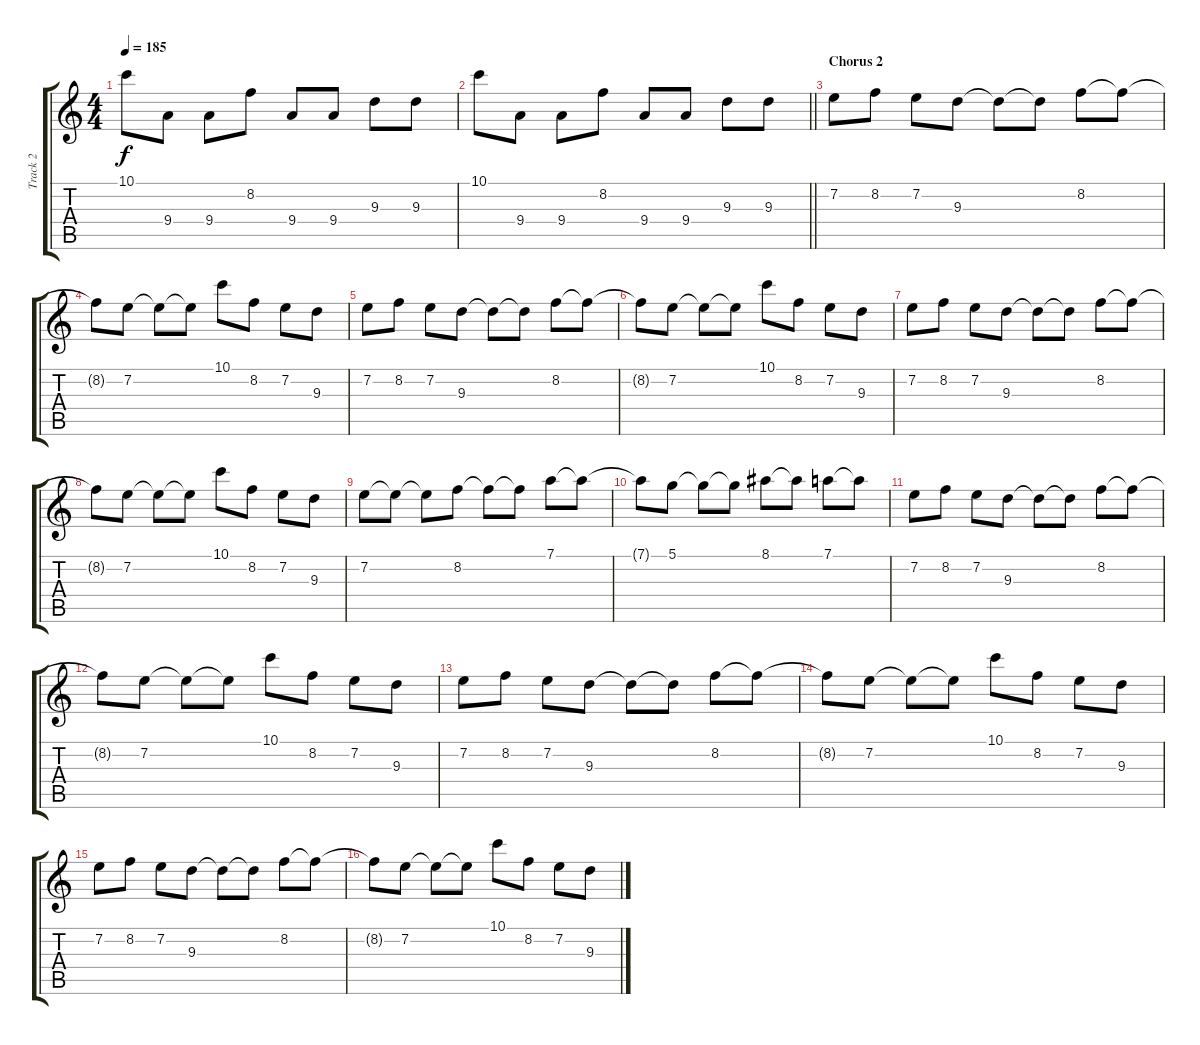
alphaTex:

\track ("Track 2" "Track 2") {instrument distortionguitar}
\staff {score tabs}
\tuning (D4 A3 F3 C3 G2 C2) {hide}
\ts (4 4)
\tempo 185
\clef g2
\ks c
10.1.8{dy f} 9.4.8 9.4.8 8.2.8 9.4.8 9.4.8 9.3.8 9.3.8 |
\barLineRight lightlight
10.1.8 9.4.8 9.4.8 8.2.8 9.4.8 9.4.8 9.3.8 9.3.8 |
\section ("" "Chorus 2")
7.2.8 8.2.8 7.2.8 9.3.8 9.3{t}.8 9.3{t}.8 8.2.8 8.2{t}.8 |
8.2{t}.8 7.2.8 7.2{t}.8 7.2{t}.8 10.1.8 8.2.8 7.2.8 9.3.8 |
7.2.8 8.2.8 7.2.8 9.3.8 9.3{t}.8 9.3{t}.8 8.2.8 8.2{t}.8 |
8.2{t}.8 7.2.8 7.2{t}.8 7.2{t}.8 10.1.8 8.2.8 7.2.8 9.3.8 |
7.2.8 8.2.8 7.2.8 9.3.8 9.3{t}.8 9.3{t}.8 8.2.8 8.2{t}.8 |
8.2{t}.8 7.2.8 7.2{t}.8 7.2{t}.8 10.1.8 8.2.8 7.2.8 9.3.8 |
7.2.8 7.2{t}.8 7.2{t}.8 8.2.8 8.2{t}.8 8.2{t}.8 7.1.8 7.1{t}.8 |
7.1{t}.8 5.1.8 5.1{t}.8 5.1{t}.8 8.1.8 8.1{t}.8 7.1.8 7.1{t}.8 |
7.2.8 8.2.8 7.2.8 9.3.8 9.3{t}.8 9.3{t}.8 8.2.8 8.2{t}.8 |
8.2{t}.8 7.2.8 7.2{t}.8 7.2{t}.8 10.1.8 8.2.8 7.2.8 9.3.8 |
7.2.8 8.2.8 7.2.8 9.3.8 9.3{t}.8 9.3{t}.8 8.2.8 8.2{t}.8 |
8.2{t}.8 7.2.8 7.2{t}.8 7.2{t}.8 10.1.8 8.2.8 7.2.8 9.3.8 |
7.2.8 8.2.8 7.2.8 9.3.8 9.3{t}.8 9.3{t}.8 8.2.8 8.2{t}.8 |
8.2{t}.8 7.2.8 7.2{t}.8 7.2{t}.8 10.1.8 8.2.8 7.2.8 9.3.8
